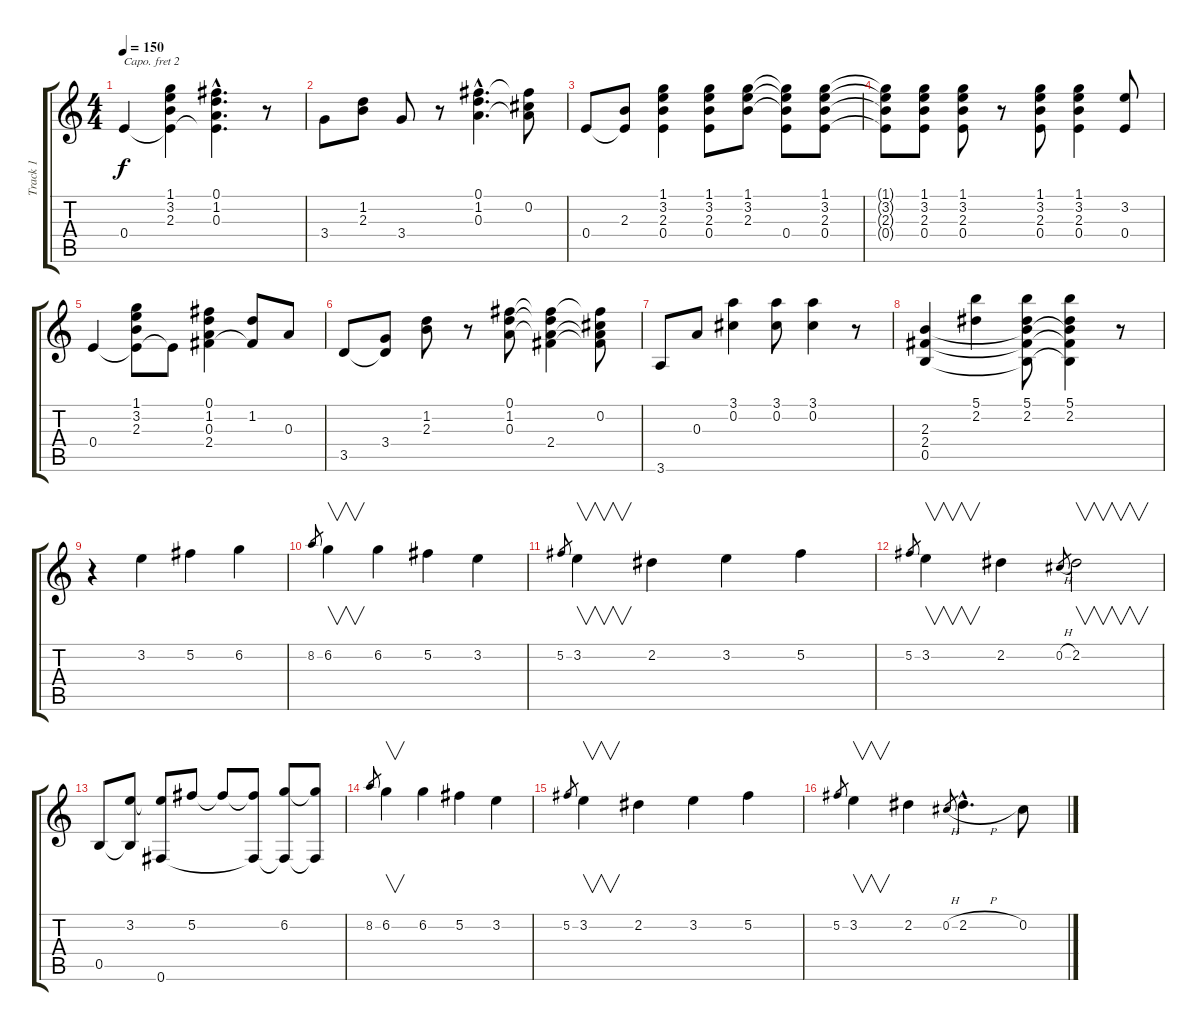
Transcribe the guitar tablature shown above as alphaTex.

\track ("Track 1" "Track 1") {instrument acousticguitarsteel}
\staff {score tabs}
\capo 2
\tuning (E4 B3 G3 D3 A2 E2) {hide}
\ts (4 4)
\tempo 150
\clef g2
\ks c
0.4.4{dy f} (1.1 3.2 2.3 0.4{t}).4 (0.1{hac} 1.2{hac} 0.3{hac} 0.4{hac t}).4{d} r.8 |
3.4.8 (1.2 2.3).8 3.4.8 r.8 (0.1{hac} 1.2{hac} 0.3{hac}).4{d} (0.1{t} 0.2 0.3{t}).8 |
0.4.8 (2.3 0.4{t}).8 (1.1 3.2 2.3 0.4).4 (1.1 3.2 2.3 0.4).8 (1.1 3.2 2.3).8 (1.1{t} 3.2{t} 2.3{t} 0.4).8 (1.1 3.2 2.3 0.4).8 |
(1.1{t} 3.2{t} 2.3{t} 0.4{t}).8 (1.1 3.2 2.3 0.4).8 (1.1 3.2 2.3 0.4).8 r.8 (1.1 3.2 2.3 0.4).8 (1.1 3.2 2.3 0.4).4 (3.2 0.4).8 |
0.4.4 (1.1 3.2 2.3 0.4{t}).8 0.4{t}.8 (0.1 1.2 0.3 2.4).4 (1.2 2.4{t}).8 0.3.8 |
3.5.8 (3.4 3.5{t}).8 (1.2 2.3).8 r.8 (0.1 1.2 0.3).8 (0.1{t} 1.2{t} 0.3{t} 2.4).4 (0.1{t} 0.2 0.3{t} 2.4{t}).8 |
3.6.8 0.3.8 (3.1 0.2).4 (3.1 0.2).8 (3.1 0.2).4 r.8 |
(2.3 2.4 0.5).4 (5.1 2.2).4 (5.1 2.2 2.3{t} 2.4{t} 0.5{t}).8 (5.1 2.2 2.3{t} 2.4{t} 0.5{t}).4 r.8 |
r.4 3.2.4 5.2.4 6.2.4 |
8.2.8{gr} 6.2.4{v} 6.2.4 5.2.4 3.2.4 |
5.2.8{gr} 3.2.4{v} 2.2.4 3.2.4 5.2.4 |
5.2.8{gr} 3.2.4{v} 2.2.4 0.2{h}.8{gr} 2.2.2{v} |
0.5.8 (3.2 0.5{t}).8 (3.2{t} 0.6).8 5.2.8 5.2{t}.8 (5.2{t} 0.6{t}).8 (6.2 0.6{t}).8 (6.2{t} 0.6{t}).8 |
8.2.8{gr} 6.2.4{v} 6.2.4 5.2.4 3.2.4 |
5.2.8{gr} 3.2.4{v} 2.2.4 3.2.4 5.2.4 |
5.2.8{gr} 3.2.4{v} 2.2.4 0.2{h}.8{gr} 2.2{h hac}.4{d} 0.2.8
